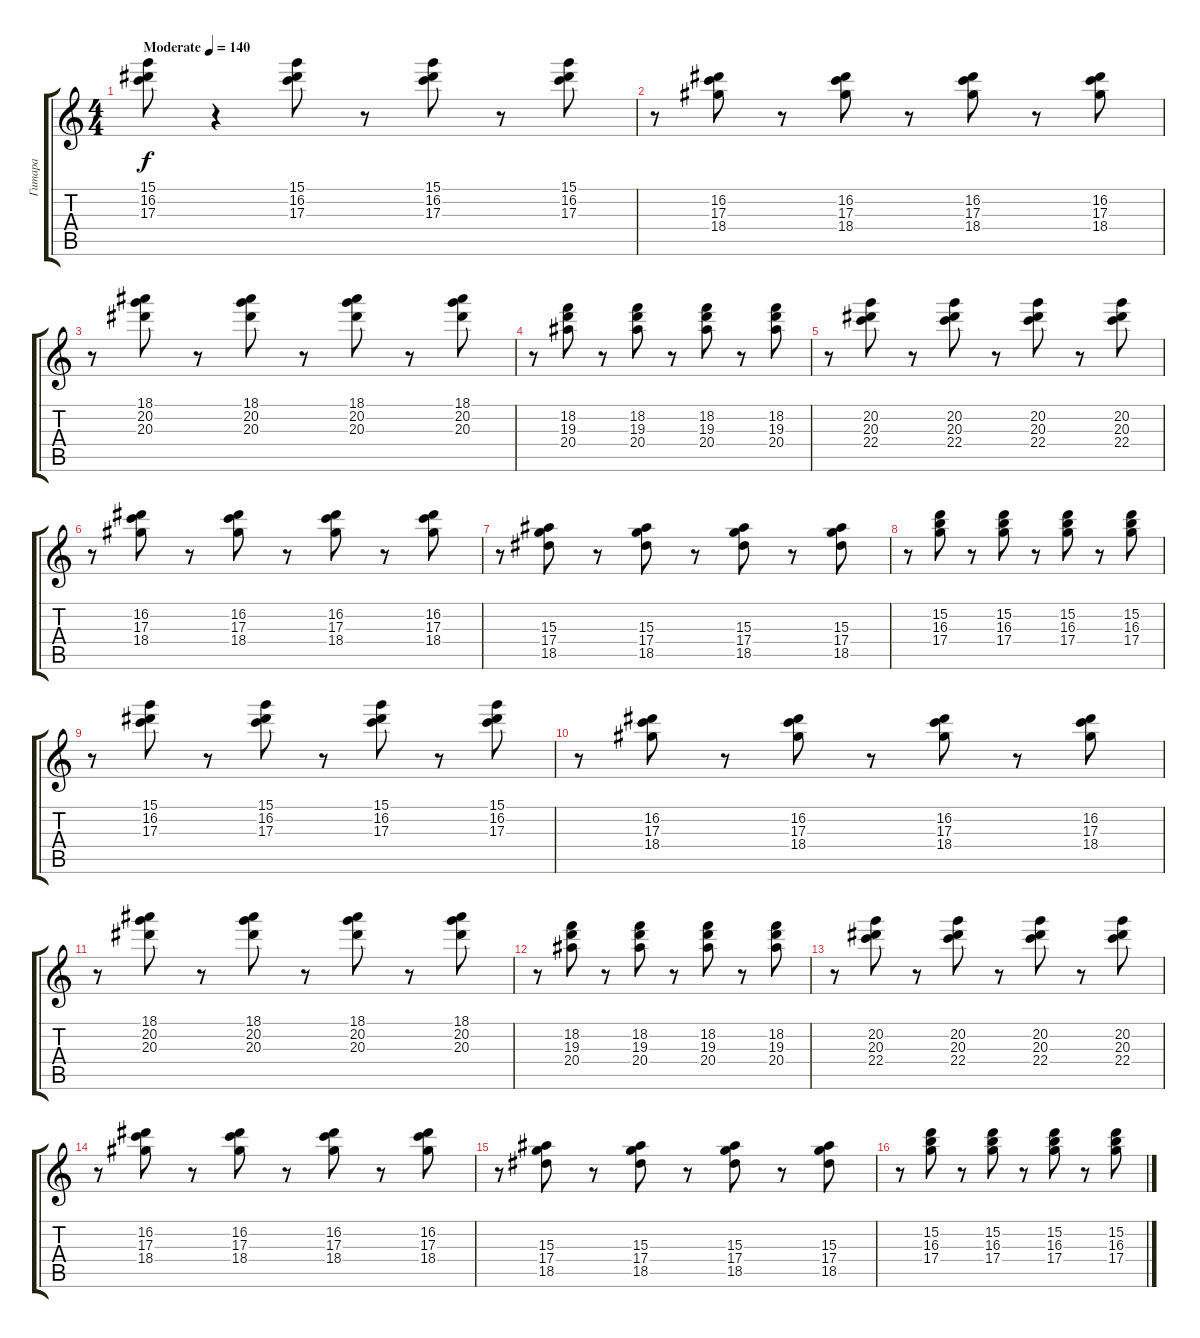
\track ("Гитара" "Гитара") {instrument acousticguitarsteel}
\staff {score tabs}
\tuning (E4 B3 G3 D3 A2 E2) {hide}
\ts (4 4)
\tempo (140 "Moderate")
\clef g2
\ks c
(15.1 16.2 17.3).8{dy f instrument acousticguitarsteel} r.4 (15.1 16.2 17.3).8 r.8 (15.1 16.2 17.3).8 r.8 (15.1 16.2 17.3).8 |
r.8 (16.2 17.3 18.4).8 r.8 (16.2 17.3 18.4).8 r.8 (16.2 17.3 18.4).8 r.8 (16.2 17.3 18.4).8 |
r.8 (18.1 20.2 20.3).8 r.8 (18.1 20.2 20.3).8 r.8 (18.1 20.2 20.3).8 r.8 (18.1 20.2 20.3).8 |
r.8 (18.2 19.3 20.4).8 r.8 (18.2 19.3 20.4).8 r.8 (18.2 19.3 20.4).8 r.8 (18.2 19.3 20.4).8 |
r.8 (20.2 20.3 22.4).8 r.8 (20.2 20.3 22.4).8 r.8 (20.2 20.3 22.4).8 r.8 (20.2 20.3 22.4).8 |
r.8 (16.2 17.3 18.4).8 r.8 (16.2 17.3 18.4).8 r.8 (16.2 17.3 18.4).8 r.8 (16.2 17.3 18.4).8 |
r.8 (15.3 17.4 18.5).8 r.8 (15.3 17.4 18.5).8 r.8 (15.3 17.4 18.5).8 r.8 (15.3 17.4 18.5).8 |
r.8 (15.2 16.3 17.4).8 r.8 (15.2 16.3 17.4).8 r.8 (15.2 16.3 17.4).8 r.8 (15.2 16.3 17.4).8 |
r.8 (15.1 16.2 17.3).8 r.8 (15.1 16.2 17.3).8 r.8 (15.1 16.2 17.3).8 r.8 (15.1 16.2 17.3).8 |
r.8 (16.2 17.3 18.4).8 r.8 (16.2 17.3 18.4).8 r.8 (16.2 17.3 18.4).8 r.8 (16.2 17.3 18.4).8 |
r.8 (18.1 20.2 20.3).8 r.8 (18.1 20.2 20.3).8 r.8 (18.1 20.2 20.3).8 r.8 (18.1 20.2 20.3).8 |
r.8 (18.2 19.3 20.4).8 r.8 (18.2 19.3 20.4).8 r.8 (18.2 19.3 20.4).8 r.8 (18.2 19.3 20.4).8 |
r.8 (20.2 20.3 22.4).8 r.8 (20.2 20.3 22.4).8 r.8 (20.2 20.3 22.4).8 r.8 (20.2 20.3 22.4).8 |
r.8 (16.2 17.3 18.4).8 r.8 (16.2 17.3 18.4).8 r.8 (16.2 17.3 18.4).8 r.8 (16.2 17.3 18.4).8 |
r.8 (15.3 17.4 18.5).8 r.8 (15.3 17.4 18.5).8 r.8 (15.3 17.4 18.5).8 r.8 (15.3 17.4 18.5).8 |
r.8 (15.2 16.3 17.4).8 r.8 (15.2 16.3 17.4).8 r.8 (15.2 16.3 17.4).8 r.8 (15.2 16.3 17.4).8
